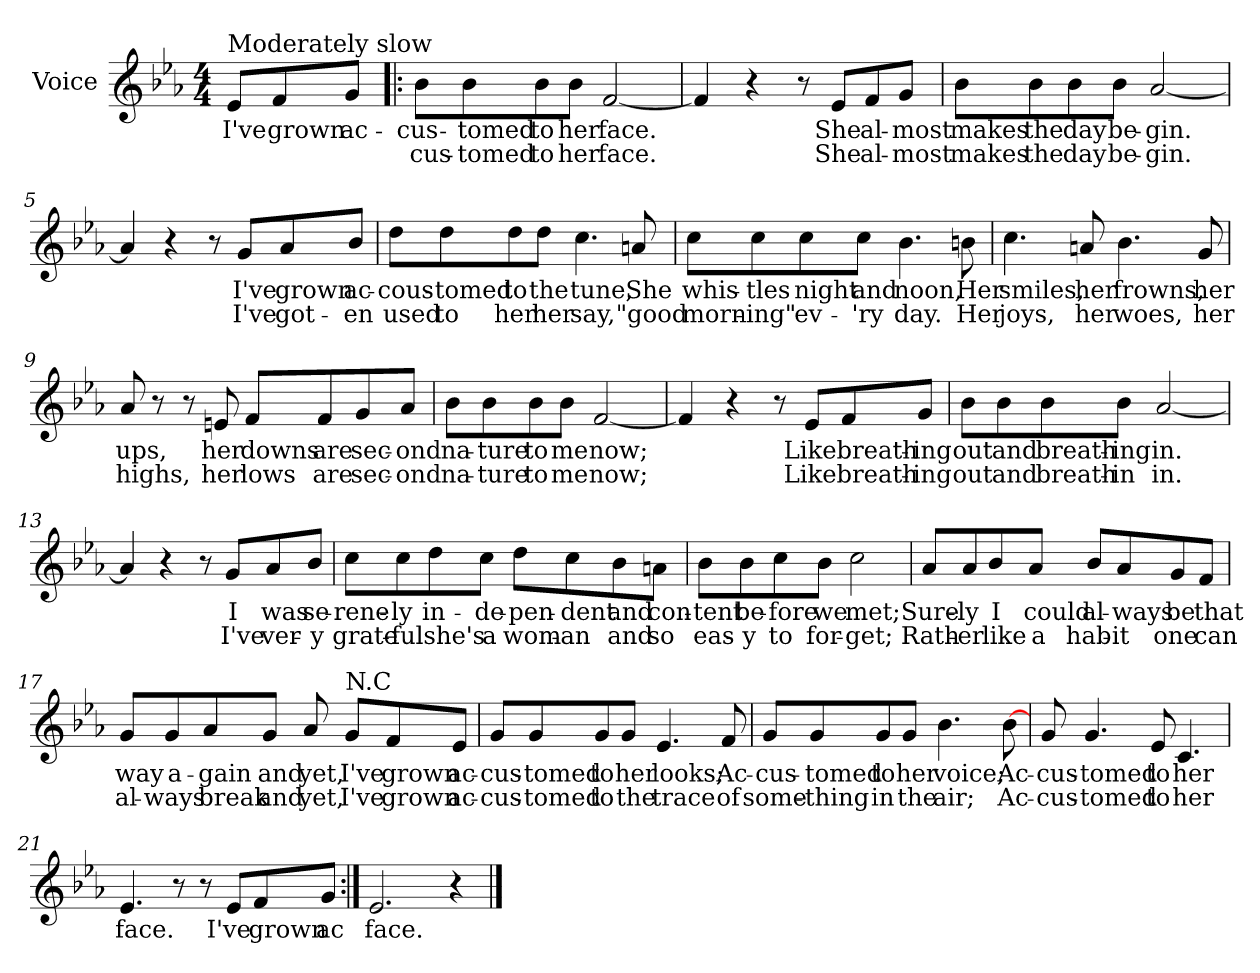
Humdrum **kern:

**kern	**text	**text
*part1	*part1	*part1
*staff1	*staff1	*staff1
*I"Voice	*	*
*clefG2	*	*
*k[b-e-a-]	*	*
*E-:	*	*
*M4/4	*	*
=1	=1	=1
!LO:TX:a:t=Moderately slow	!	!
8e-/L	I've	.
8f/	grown	.
8g/J	ac-	.
=2!|:	=2!|:	=2!|:
8b-\L	-cus-	cus-
8b-\	-tomed	-tomed
8b-\	to	to
8b-\J	her	her
[2f/	face.	face.
=3	=3	=3
4f/]	.	.
4r	.	.
8r	.	.
8e-/L	She	She
8f/	al-	al-
8g/J	-most	-most
=4	=4	=4
8b-\L	makes	makes
8b-\	the	the
8b-\	day	day
8b-\J	be-	be-
[2a-/	-gin.	-gin.
=5	=5	=5
4a-/]	.	.
4r	.	.
8r	.	.
8g/L	I've	I've
8a-/	grown	got-
8b-\J	ac-	-en
=6	=6	=6
8dd\L	-cous-	used
8dd\	-tomed	to
8dd\	to	her
8dd\J	the	her
4.cc\	tune,	say,
8an/	She	"good
=7	=7	=7
8cc\L	whis-	morn-
8cc\	-tles	-ing"
8cc\	night	ev-
8cc\J	and	-'ry
4.b-\	noon,	day.
8bn\	Her	Her
=8	=8	=8
4.cc\	smiles,	joys,
8an/	her	her
4.b-\	frowns,	woes,
8g/	her	her
=9	=9	=9
8a-/	ups,	highs,
8r	.	.
8r	.	.
8en/	her	her
8f/L	downs	lows
8f/	are	are
8g/	sec-	sec-
8a-/J	-ond	-ond
=10	=10	=10
8b-\L	na-	na-
8b-\	-ture	-ture
8b-\	to	to
8b-\J	me	me
[2f/	now;	now;
=11	=11	=11
4f/]	.	.
4r	.	.
8r	.	.
8e-/L	Like	Like
8f/	breath-	breath-
8g/J	-ing	ing
=12	=12	=12
8b-\L	out	out
8b-\	and	and
8b-\	breath-	breath-
8b-\J	-ing	-in
[2a-/	in.	in.
=13	=13	=13
4a-/]	.	.
4r	.	.
8r	.	.
8g/L	I	I've
8a-/	was	ver-
8b-\J	se-	-y
=14	=14	=14
8cc\L	-rene-	grate-
8cc\	-ly	-ful
8dd\	in-	she's
8cc\J	-de-	a
8dd\L	-pen-	wom-
8cc\	-dent	-an
8b-\	and	and
8an/J	con-	so
=15	=15	=15
8b-\L	-tent	eas-
8b-\	be-	-y
8cc\	-fore	to
8b-\J	we	for-
2cc\	met;	-get;
=16	=16	=16
8a-/L	Sure-	Rath-
8a-/	-ly	-er
8b-\	I	like
8a-/J	could	a
8b-\L	al-	hab-
8a-/	-ways	-it
8g/	be	one
8f/J	that	can
=17	=17	=17
8g/L	way	al-
8g/	a-	-ways
8a-/	-gain	break
8g/J	and	and
8a-/	yet,	yet,
!LO:TX:a:t=N.C	!	!
8g/L	I've	I've
8f/	grown	grown
8e-/J	ac-	ac-
=18	=18	=18
8g/L	-cus-	-cus-
8g/	-tomed	-tomed
8g/	to	to
8g/J	her	the
4.e-/	looks;	trace
8f/	Ac-	of
=19	=19	=19
8g/L	-cus-	some-
8g/	-tomed	-thing
8g/	to	in
8g/J	her	the
4.b-\	voice;	air;
[8b-\	Ac-	Ac-
=20	=20	=20
8g/	-cus-	-cus-
4.g/	-tomed	-tomed
8e-/	to	to
4.c/	her	her
=21	=21	=21
4.e-/	face.	.
8r	.	.
8r	.	.
8e-/L	I've	.
8f/	grown	.
8g/J	ac	.
=22:|!	=22:|!	=22:|!
2.e-/	face.	.
4r	.	.
==	==	==
*-	*-	*-
